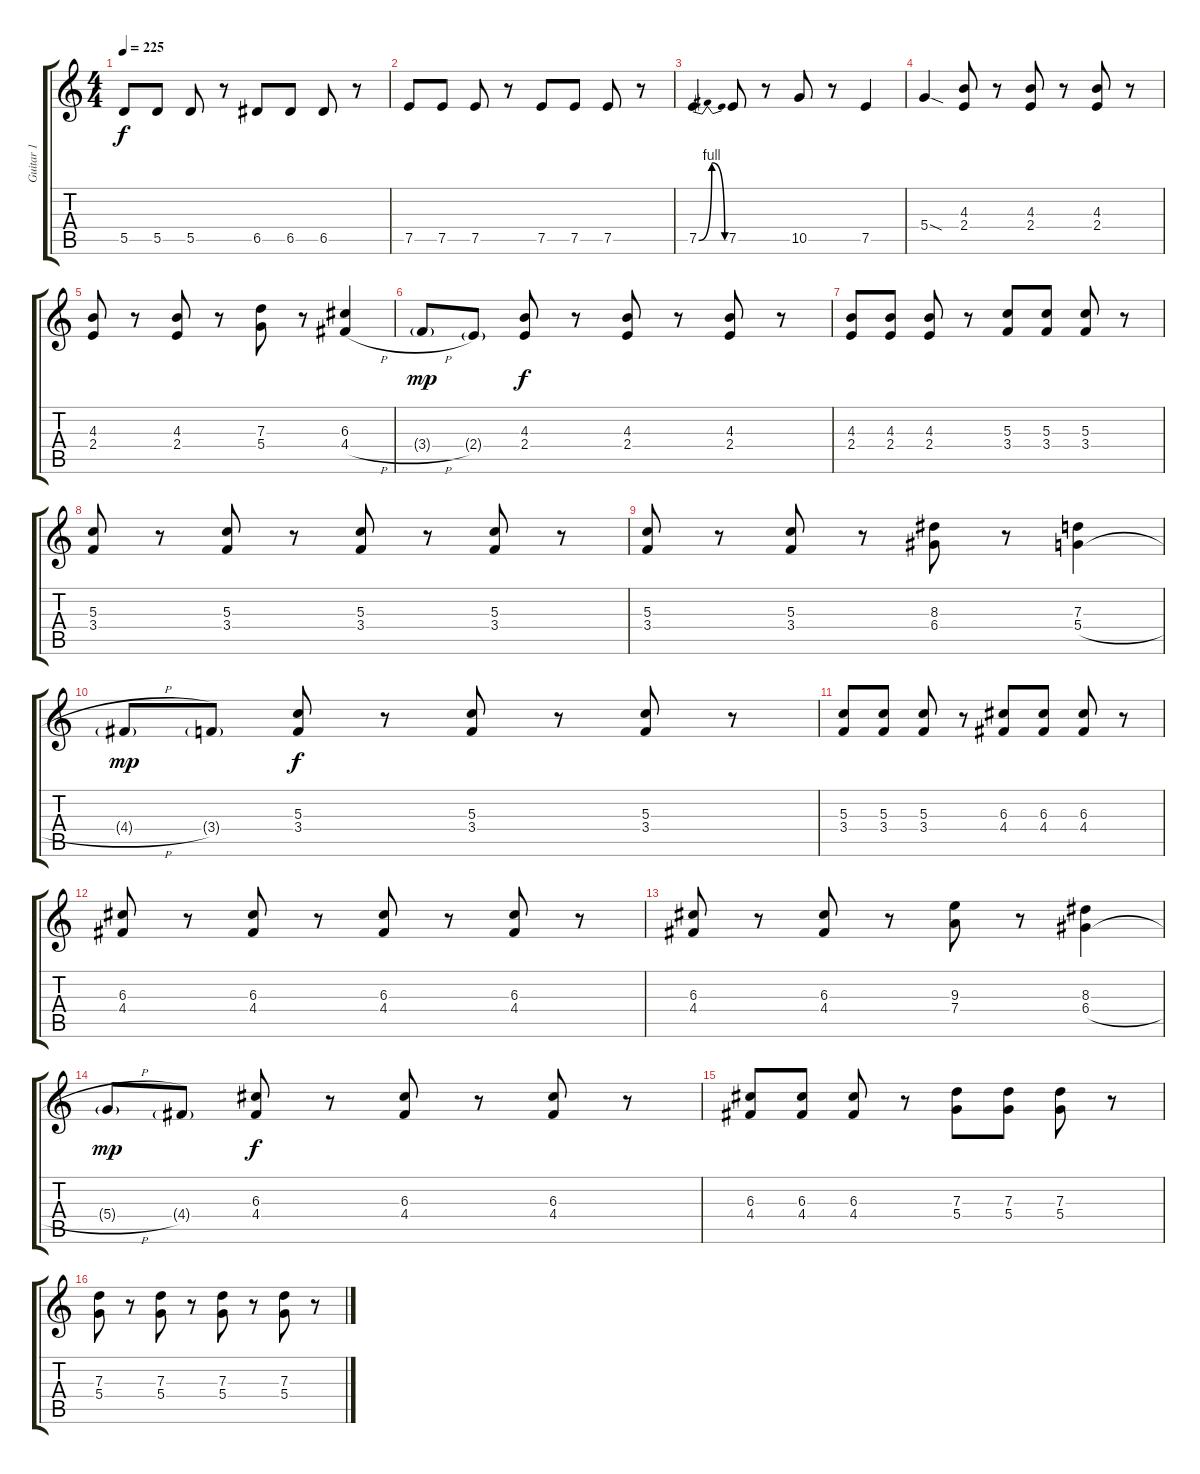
\track ("Guitar 1" "Guitar 1") {instrument overdrivenguitar}
\staff {score tabs}
\tuning (E4 B3 G3 D3 A2 E2) {hide}
\ts (4 4)
\tempo 225
\clef g2
\ks c
5.5.8{dy f} 5.5.8 5.5.8 r.8 6.5.8 6.5.8 6.5.8 r.8 |
7.5.8 7.5.8 7.5.8 r.8 7.5.8 7.5.8 7.5.8 r.8 |
7.5{be (bendrelease 0 0 50 4 50 4 60 0)}.4 7.5.8 r.8 10.5.8 r.8 7.5.4 |
5.4{sod}.4 (4.3 2.4).8 r.8 (4.3 2.4).8 r.8 (4.3 2.4).8 r.8 |
(4.3 2.4).8 r.8 (4.3 2.4).8 r.8 (7.3 5.4).8 r.8 (6.3 4.4{h}).4 |
3.4{h g}.8{dy mp} 2.4{g}.8 (4.3 2.4).8{dy f} r.8 (4.3 2.4).8 r.8 (4.3 2.4).8 r.8 |
(4.3 2.4).8 (4.3 2.4).8 (4.3 2.4).8 r.8 (5.3 3.4).8 (5.3 3.4).8 (5.3 3.4).8 r.8 |
(5.3 3.4).8 r.8 (5.3 3.4).8 r.8 (5.3 3.4).8 r.8 (5.3 3.4).8 r.8 |
(5.3 3.4).8 r.8 (5.3 3.4).8 r.8 (8.3 6.4).8 r.8 (7.3 5.4{h}).4 |
4.4{h g}.8{dy mp} 3.4{g}.8 (5.3 3.4).8{dy f} r.8 (5.3 3.4).8 r.8 (5.3 3.4).8 r.8 |
(5.3 3.4).8 (5.3 3.4).8 (5.3 3.4).8 r.8 (6.3 4.4).8 (6.3 4.4).8 (6.3 4.4).8 r.8 |
(6.3 4.4).8 r.8 (6.3 4.4).8 r.8 (6.3 4.4).8 r.8 (6.3 4.4).8 r.8 |
(6.3 4.4).8 r.8 (6.3 4.4).8 r.8 (9.3 7.4).8 r.8 (8.3 6.4{h}).4 |
5.4{h g}.8{dy mp} 4.4{g}.8 (6.3 4.4).8{dy f} r.8 (6.3 4.4).8 r.8 (6.3 4.4).8 r.8 |
(6.3 4.4).8 (6.3 4.4).8 (6.3 4.4).8 r.8 (7.3 5.4).8 (7.3 5.4).8 (7.3 5.4).8 r.8 |
(7.3 5.4).8 r.8 (7.3 5.4).8 r.8 (7.3 5.4).8 r.8 (7.3 5.4).8 r.8
